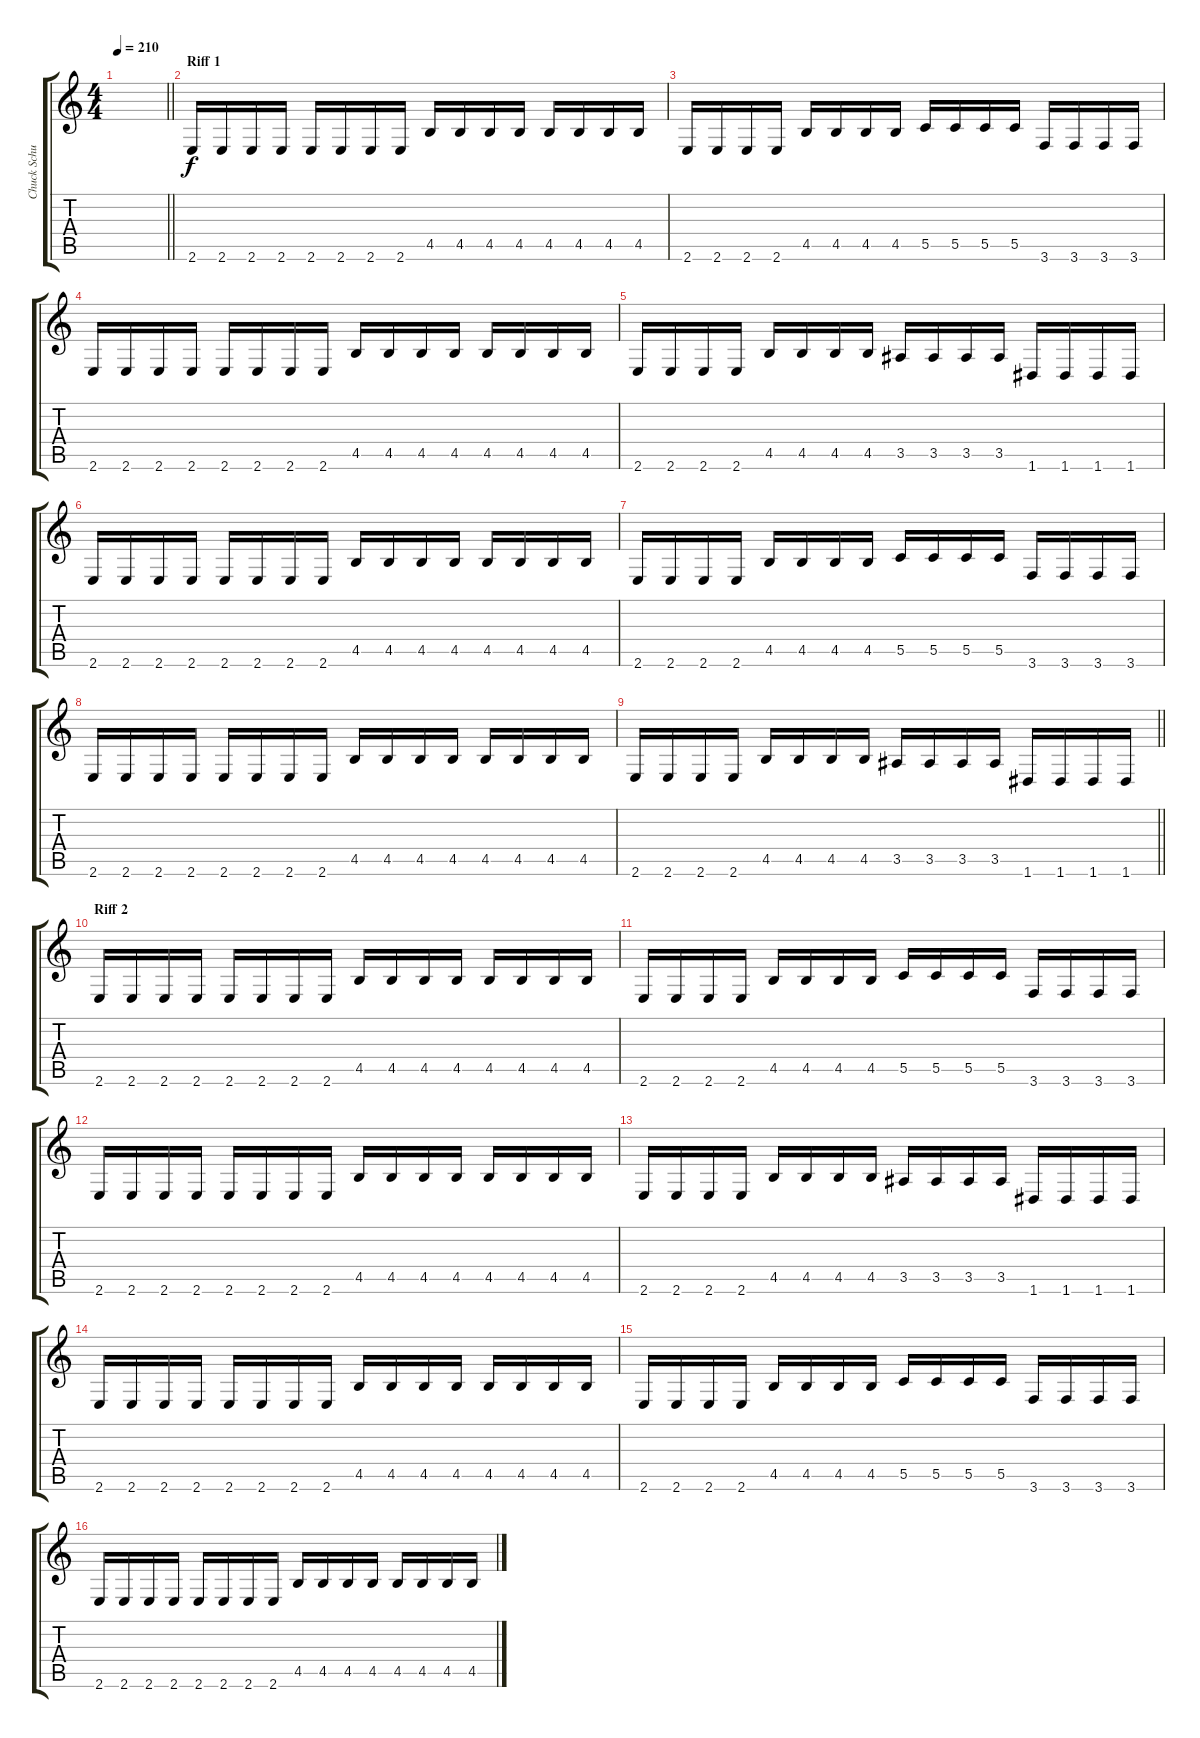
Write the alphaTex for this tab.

\track ("Chuck Schuldiner" "Chuck Schu") {instrument distortionguitar}
\staff {score tabs}
\tuning (D4 A3 F3 C3 G2 D2) {hide}
\ts (4 4)
\tempo 210
\clef g2
\barLineRight lightlight
\ks c
|
\section ("" "Riff 1")
2.6.16 2.6.16 2.6.16 2.6.16 2.6.16 2.6.16 2.6.16 2.6.16 4.5.16 4.5.16 4.5.16 4.5.16 4.5.16 4.5.16 4.5.16 4.5.16 |
2.6.16 2.6.16 2.6.16 2.6.16 4.5.16 4.5.16 4.5.16 4.5.16 5.5.16 5.5.16 5.5.16 5.5.16 3.6.16 3.6.16 3.6.16 3.6.16 |
2.6.16 2.6.16 2.6.16 2.6.16 2.6.16 2.6.16 2.6.16 2.6.16 4.5.16 4.5.16 4.5.16 4.5.16 4.5.16 4.5.16 4.5.16 4.5.16 |
2.6.16 2.6.16 2.6.16 2.6.16 4.5.16 4.5.16 4.5.16 4.5.16 3.5.16 3.5.16 3.5.16 3.5.16 1.6.16 1.6.16 1.6.16 1.6.16 |
2.6.16 2.6.16 2.6.16 2.6.16 2.6.16 2.6.16 2.6.16 2.6.16 4.5.16 4.5.16 4.5.16 4.5.16 4.5.16 4.5.16 4.5.16 4.5.16 |
2.6.16 2.6.16 2.6.16 2.6.16 4.5.16 4.5.16 4.5.16 4.5.16 5.5.16 5.5.16 5.5.16 5.5.16 3.6.16 3.6.16 3.6.16 3.6.16 |
2.6.16 2.6.16 2.6.16 2.6.16 2.6.16 2.6.16 2.6.16 2.6.16 4.5.16 4.5.16 4.5.16 4.5.16 4.5.16 4.5.16 4.5.16 4.5.16 |
\barLineRight lightlight
2.6.16 2.6.16 2.6.16 2.6.16 4.5.16 4.5.16 4.5.16 4.5.16 3.5.16 3.5.16 3.5.16 3.5.16 1.6.16 1.6.16 1.6.16 1.6.16 |
\section ("" "Riff 2")
2.6.16 2.6.16 2.6.16 2.6.16 2.6.16 2.6.16 2.6.16 2.6.16 4.5.16 4.5.16 4.5.16 4.5.16 4.5.16 4.5.16 4.5.16 4.5.16 |
2.6.16 2.6.16 2.6.16 2.6.16 4.5.16 4.5.16 4.5.16 4.5.16 5.5.16 5.5.16 5.5.16 5.5.16 3.6.16 3.6.16 3.6.16 3.6.16 |
2.6.16 2.6.16 2.6.16 2.6.16 2.6.16 2.6.16 2.6.16 2.6.16 4.5.16 4.5.16 4.5.16 4.5.16 4.5.16 4.5.16 4.5.16 4.5.16 |
2.6.16 2.6.16 2.6.16 2.6.16 4.5.16 4.5.16 4.5.16 4.5.16 3.5.16 3.5.16 3.5.16 3.5.16 1.6.16 1.6.16 1.6.16 1.6.16 |
2.6.16 2.6.16 2.6.16 2.6.16 2.6.16 2.6.16 2.6.16 2.6.16 4.5.16 4.5.16 4.5.16 4.5.16 4.5.16 4.5.16 4.5.16 4.5.16 |
2.6.16 2.6.16 2.6.16 2.6.16 4.5.16 4.5.16 4.5.16 4.5.16 5.5.16 5.5.16 5.5.16 5.5.16 3.6.16 3.6.16 3.6.16 3.6.16 |
2.6.16 2.6.16 2.6.16 2.6.16 2.6.16 2.6.16 2.6.16 2.6.16 4.5.16 4.5.16 4.5.16 4.5.16 4.5.16 4.5.16 4.5.16 4.5.16
